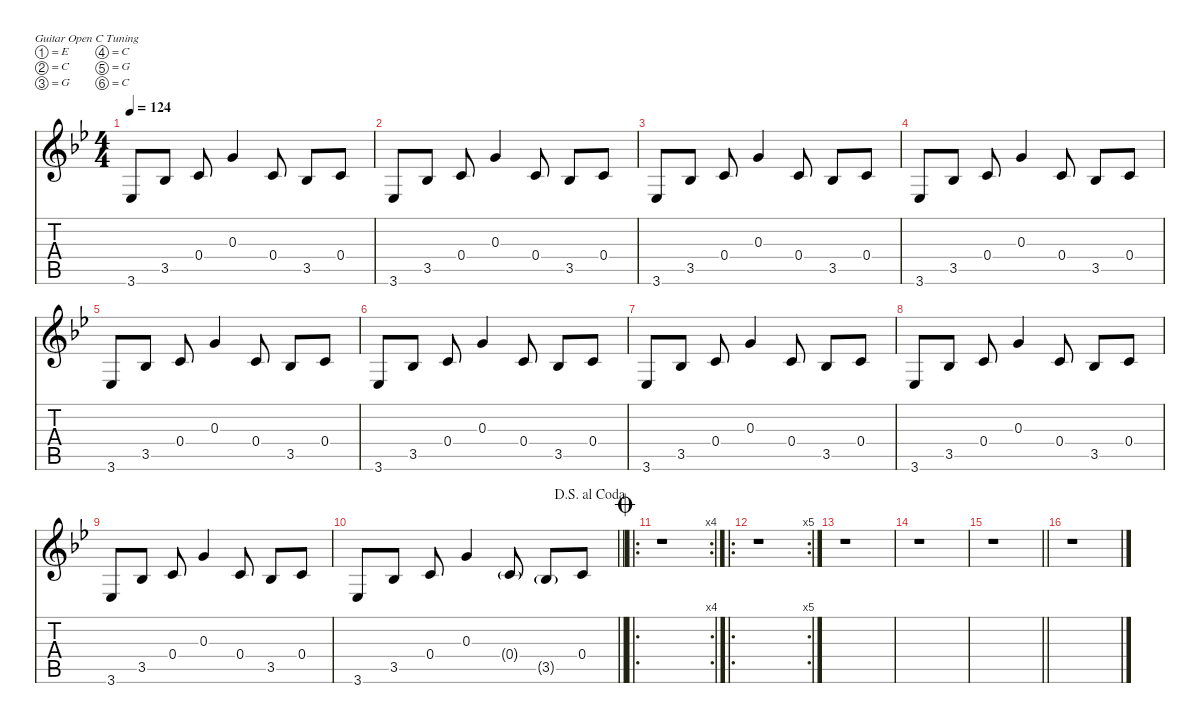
\defaultSystemsLayout 4
\hideDynamics
\bracketExtendMode nobrackets
\singleTrackTrackNamePolicy hidden
\multiTrackTrackNamePolicy hidden
\firstSystemTrackNameMode fullname
\otherSystemsTrackNameOrientation horizontal
\track ("Guitar 2" "jz.guit.") {defaultSystemsLayout 8 instrument electricguitarjazz}
\staff {score tabs}
\tuning (E4 C4 G3 C3 G2 C2)
\ts (4 4)
\tempo 124
\clef g2
\ks gminor
3.6{acc b}.8{dy f beam Up} 3.5{acc b}.8{beam Up} 0.4{acc forcenatural}.8{beam Up} 0.3{acc forcenatural}.4{beam Up} 0.4{acc forcenatural}.8{beam Up} 3.5{acc b}.8{beam Up} 0.4{acc forcenatural}.8{beam Up} |
3.6{acc b}.8{beam Up} 3.5{acc b}.8{beam Up} 0.4{acc forcenatural}.8{beam Up} 0.3{acc forcenatural}.4{beam Up} 0.4{acc forcenatural}.8{beam Up} 3.5{acc b}.8{beam Up} 0.4{acc forcenatural}.8{beam Up} |
3.6{acc b}.8{beam Up} 3.5{acc b}.8{beam Up} 0.4{acc forcenatural}.8{beam Up} 0.3{acc forcenatural}.4{beam Up} 0.4{acc forcenatural}.8{beam Up} 3.5{acc b}.8{beam Up} 0.4{acc forcenatural}.8{beam Up} |
3.6{acc b}.8{beam Up} 3.5{acc b}.8{beam Up} 0.4{acc forcenatural}.8{beam Up} 0.3{acc forcenatural}.4{beam Up} 0.4{acc forcenatural}.8{beam Up} 3.5{acc b}.8{beam Up} 0.4{acc forcenatural}.8{beam Up} |
3.6{acc b}.8{beam Up} 3.5{acc b}.8{beam Up} 0.4{acc forcenatural}.8{beam Up} 0.3{acc forcenatural}.4{beam Up} 0.4{acc forcenatural}.8{beam Up} 3.5{acc b}.8{beam Up} 0.4{acc forcenatural}.8{beam Up} |
3.6{acc b}.8{beam Up} 3.5{acc b}.8{beam Up} 0.4{acc forcenatural}.8{beam Up} 0.3{acc forcenatural}.4{beam Up} 0.4{acc forcenatural}.8{beam Up} 3.5{acc b}.8{beam Up} 0.4{acc forcenatural}.8{beam Up} |
3.6{acc b}.8{beam Up} 3.5{acc b}.8{beam Up} 0.4{acc forcenatural}.8{beam Up} 0.3{acc forcenatural}.4{beam Up} 0.4{acc forcenatural}.8{beam Up} 3.5{acc b}.8{beam Up} 0.4{acc forcenatural}.8{beam Up} |
3.6{acc b}.8{beam Up} 3.5{acc b}.8{beam Up} 0.4{acc forcenatural}.8{beam Up} 0.3{acc forcenatural}.4{beam Up} 0.4{acc forcenatural}.8{beam Up} 3.5{acc b}.8{beam Up} 0.4{acc forcenatural}.8{beam Up} |
3.6{acc b}.8{beam Up} 3.5{acc b}.8{beam Up} 0.4{acc forcenatural}.8{beam Up} 0.3{acc forcenatural}.4{beam Up} 0.4{acc forcenatural}.8{beam Up} 3.5{acc b}.8{beam Up} 0.4{acc forcenatural}.8{beam Up} |
\jump dalsegnoalcoda
\barLineRight lightlight
3.6{acc b}.8{beam Up} 3.5{acc b}.8{beam Up} 0.4{acc forcenatural}.8{beam Up} 0.3{acc forcenatural}.4{beam Up} 0.4{g acc forcenatural}.8{dy mf beam Up} 3.5{g acc b}.8{beam Up} 0.4{acc forcenatural}.8{dy f beam Up} |
\ro
\rc 4
\jump coda
r.1{beam Down} |
\ro
\rc 5
r.1{beam Down} |
r.1{beam Down} |
r.1{beam Down} |
\barLineRight lightlight
r.1{beam Down} |
r.1{beam Down}
